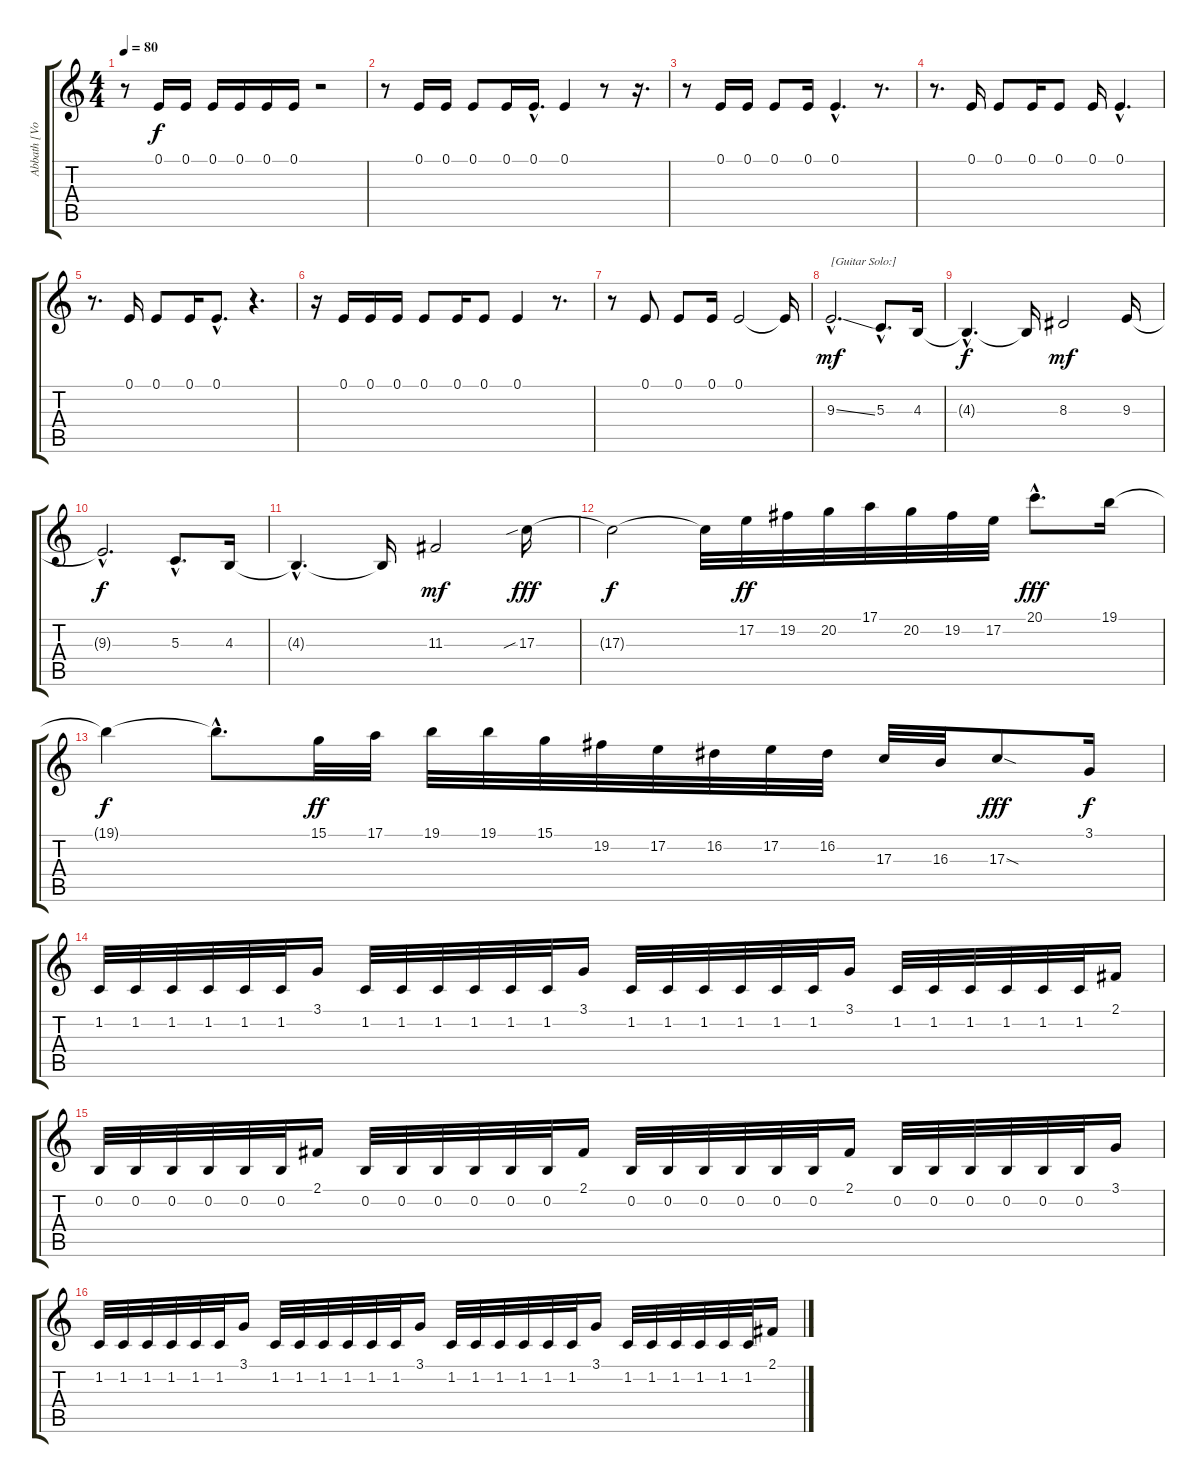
\track ("Abbath [Vox + Solo + Keys]" "Abbath [Vo") {instrument gunshot}
\staff {score tabs}
\tuning (E4 B3 G3 D3 A2 E2) {hide}
\ts (4 4)
\tempo 80
\clef g2
\ks c
r.8{dy f} 0.1.16 0.1.16 0.1.16 0.1.16 0.1.16 0.1.16 r.2 |
r.8 0.1.16 0.1.16 0.1.8 0.1.16 0.1{hac}.16{d} 0.1.4 r.8 r.16{d} |
r.8 0.1.16 0.1.16 0.1.8 0.1.16 0.1{hac}.4{d} r.8{d} |
r.8{d} 0.1.16 0.1.8 0.1.16 0.1.8 0.1.16 0.1{hac}.4{d} |
r.8{d} 0.1.16 0.1.8 0.1.16 0.1{hac}.8{d} r.4{d} |
r.16 0.1.16 0.1.16 0.1.16 0.1.8 0.1.16 0.1.8 0.1.4 r.8{d} |
r.8 0.1.8 0.1.8 0.1.16 0.1.2{instrument applause} 0.1{t}.16 |
9.3{ss hac}.2{d txt "[Guitar Solo:]" dy mf instrument distortionguitar} 5.3{hac}.8{d} 4.3.16 |
4.3{hac t}.4{d dy f instrument distortionguitar} 4.3{t}.16 8.3.2{dy mf} 9.3.16 |
9.3{hac t}.2{d dy f instrument distortionguitar} 5.3{hac}.8{d} 4.3.16 |
4.3{hac t}.4{d instrument distortionguitar} 4.3{t}.16 11.3.2{dy mf} 17.3{sib}.16{dy fff} |
17.3{t}.2{dy f instrument distortionguitar} 17.3{t}.32 17.2.32{dy ff} 19.2.32 20.2.32 17.1.32 20.2.32 19.2.32 17.2.32 20.1{hac}.8{d dy fff} 19.1.16 |
19.1{t}.4{dy f instrument distortionguitar} 19.1{hac t}.8{d} 15.1.32{dy ff} 17.1.32 19.1.32 19.1.32 15.1.32 19.2.32 17.2.32 16.2.32 17.2.32 16.2.32 17.3.32 16.3.32 17.3{sod}.8{dy fff} 3.1.16{dy f} |
1.2.32{instrument distortionguitar} 1.2.32 1.2.32 1.2.32 1.2.32 1.2.32 3.1.16 1.2.32 1.2.32 1.2.32 1.2.32 1.2.32 1.2.32 3.1.16 1.2.32 1.2.32 1.2.32 1.2.32 1.2.32 1.2.32 3.1.16 1.2.32 1.2.32 1.2.32 1.2.32 1.2.32 1.2.32 2.1.16 |
0.2.32{instrument distortionguitar} 0.2.32 0.2.32 0.2.32 0.2.32 0.2.32 2.1.16 0.2.32 0.2.32 0.2.32 0.2.32 0.2.32 0.2.32 2.1.16 0.2.32 0.2.32 0.2.32 0.2.32 0.2.32 0.2.32 2.1.16 0.2.32 0.2.32 0.2.32 0.2.32 0.2.32 0.2.32 3.1.16 |
1.2.32{instrument distortionguitar} 1.2.32 1.2.32 1.2.32 1.2.32 1.2.32 3.1.16 1.2.32 1.2.32 1.2.32 1.2.32 1.2.32 1.2.32 3.1.16 1.2.32 1.2.32 1.2.32 1.2.32 1.2.32 1.2.32 3.1.16 1.2.32 1.2.32 1.2.32 1.2.32 1.2.32 1.2.32 2.1.16
